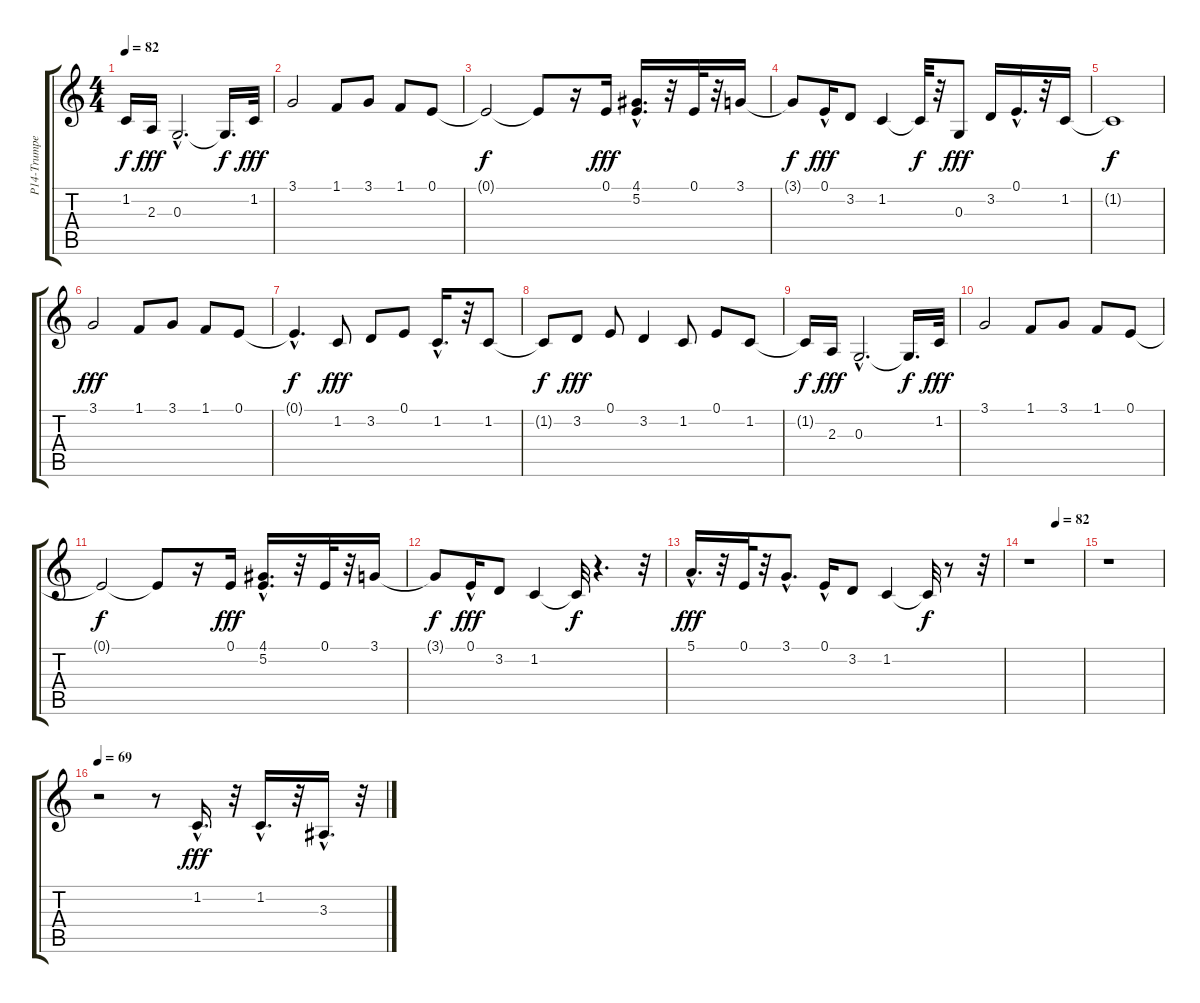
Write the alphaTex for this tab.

\track ("P14-Trumpet" "P14-Trumpe") {instrument lead5charang}
\staff {score tabs}
\tuning (E4 B3 G3 D3 A2 E2) {hide}
\ts (4 4)
\tempo 82
\clef g2
\ks c
1.2{t}.16{dy f} 2.3.16{dy fff} 0.3{hac}.2{d} 0.3{t}.16{d dy f} 1.2.32{dy fff} |
3.1.2 1.1.8 3.1.8 1.1.8 0.1.8 |
0.1{t}.2{dy f} 0.1{t}.8 r.16 0.1.16{dy fff} (4.1 5.2{hac}).16{d} r.32 0.1.32 r.32 3.1.16 |
3.1{t}.8{dy f} 0.1{hac}.16{dy fff} 3.2.8 1.2.4 1.2{t}.32{dy f} r.32 0.3.8{dy fff} 3.2.16 0.1{hac}.16{d} r.32 1.2.16 |
1.2{t}.1{dy f} |
3.1.2{dy fff} 1.1.8 3.1.8 1.1.8 0.1.8 |
0.1{hac t}.4{d dy f} 1.2.8{dy fff} 3.2.8 0.1.8 1.2{hac}.16{d} r.32 1.2.8 |
1.2{t}.8{dy f} 3.2.8{dy fff} 0.1.8 3.2.4 1.2.8 0.1.8 1.2.8 |
1.2{t}.16{dy f} 2.3.16{dy fff} 0.3{hac}.2{d} 0.3{t}.16{d dy f} 1.2.32{dy fff} |
3.1.2 1.1.8 3.1.8 1.1.8 0.1.8 |
0.1{t}.2{dy f} 0.1{t}.8 r.16 0.1.16{dy fff} (4.1 5.2{hac}).16{d} r.32 0.1.32 r.32 3.1.16 |
3.1{t}.8{dy f} 0.1{hac}.16{dy fff} 3.2.8 1.2.4 1.2{t}.32{dy f} r.4{d} r.32 |
5.1{hac}.16{d dy fff} r.32 0.1.32 r.32 3.1{hac}.8{d} 0.1{hac}.16 3.2.8 1.2.4 1.2{t}.32{dy f} r.8 r.32 |
\tempo (82 0.5)
r.1 |
r.1 |
\tempo 69
r.2 r.8 1.2{hac}.16{d dy fff} r.32 1.2{hac}.16{d} r.32 3.3{hac}.16{d} r.32
